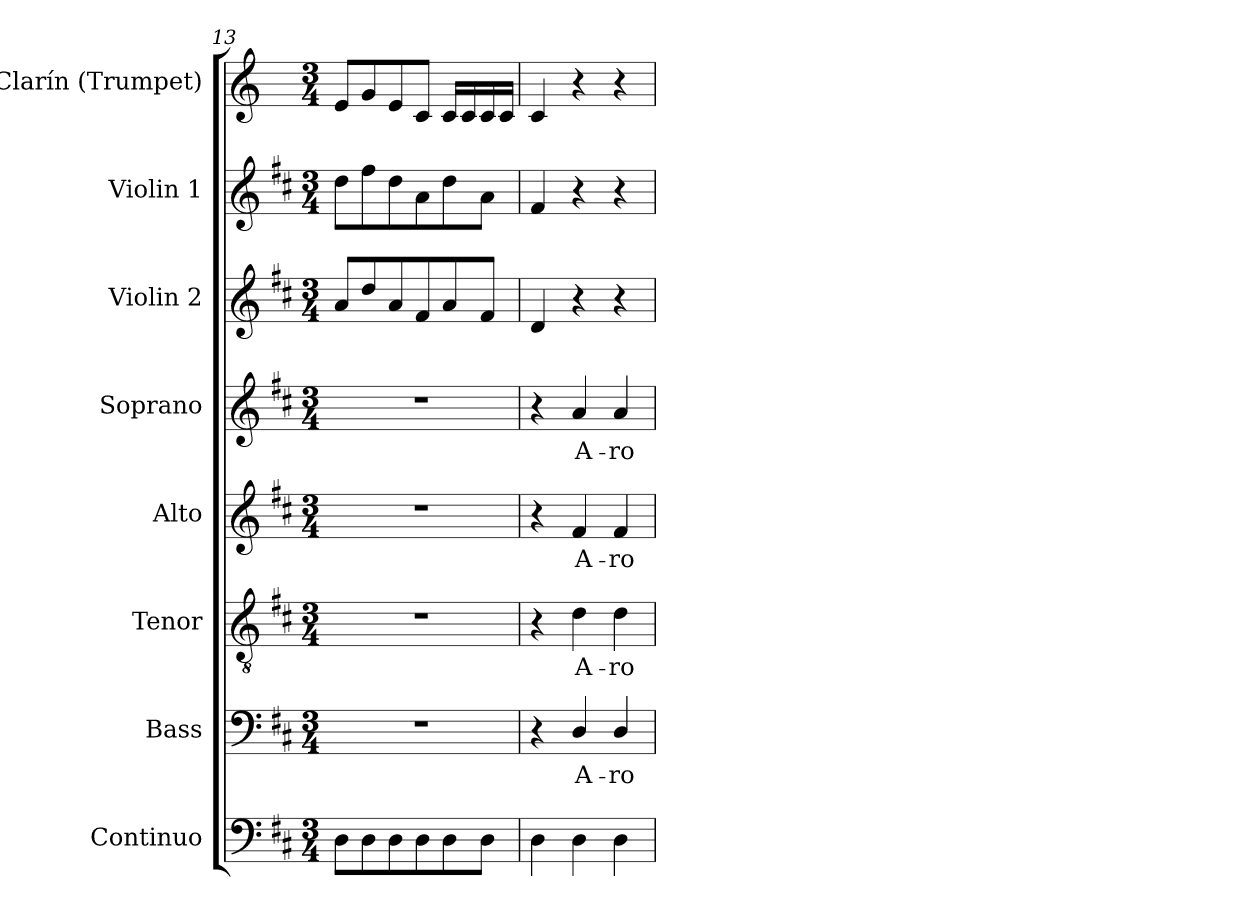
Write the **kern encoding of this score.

**kern	**kern	**text	**kern	**text	**kern	**text	**kern	**text	**kern	**kern	**kern
*part8	*part7	*part7	*part6	*part6	*part5	*part5	*part4	*part4	*part3	*part2	*part1
*staff8	*staff7	*staff7	*staff6	*staff6	*staff5	*staff5	*staff4	*staff4	*staff3	*staff2	*staff1
*I"Continuo	*I"Bass	*	*I"Tenor	*	*I"Alto	*	*I"Soprano	*	*I"Violin 2	*I"Violin 1	*I"Clarín (Trumpet)
*I'Cont.	*I'B.	*	*I'T.	*	*I'A.	*	*I'S.	*	*I'Vln. 2	*I'Vln. 1	*I'Tpt.
*clefF4	*clefF4	*	*clefGv2	*	*clefG2	*	*clefG2	*	*clefG2	*clefG2	*clefG2
*	*	*	*ITrd7c12	*	*	*	*	*	*	*	*ITrd-1c-2
*k[f#c#]	*k[f#c#]	*	*k[f#c#]	*	*k[f#c#]	*	*k[f#c#]	*	*k[f#c#]	*k[f#c#]	*k[f#c#]
*D:	*D:	*	*D:	*	*D:	*	*D:	*	*D:	*D:	*D:
*M3/4	*M3/4	*	*M3/4	*	*M3/4	*	*M3/4	*	*M3/4	*M3/4	*M3/4
=13	=13	=13	=13	=13	=13	=13	=13	=13	=13	=13	=13
!	!LO:N:vis=1	!	!LO:N:vis=1	!	!LO:N:vis=1	!	!LO:N:vis=1	!	!	!	!
8Di\L	2.r	.	2.r	.	2.r	.	2.r	.	8ai/L	8ddi\L	8f#i/L
8Di\	.	.	.	.	.	.	.	.	8ddi/	8ff#i\	8ai/
8Di\	.	.	.	.	.	.	.	.	8ai/	8ddi\	8f#i/
8Di\	.	.	.	.	.	.	.	.	8f#i/	8ai\	8di/J
8Di\	.	.	.	.	.	.	.	.	8ai/	8ddi\	16di/LL
.	.	.	.	.	.	.	.	.	.	.	16di/
8Di\J	.	.	.	.	.	.	.	.	8f#i/J	8ai\J	16di/
.	.	.	.	.	.	.	.	.	.	.	16di/JJ
!!LO:PB:g=z
=14	=14	=14	=14	=14	=14	=14	=14	=14	=14	=14	=14
4Di\	4r	.	4r	.	4r	.	4r	.	4di/	4f#i/	4di/
!	!	!LO:LY:b:color=#000000	!	!	!	!	!	!	!	!	!
!	!	!	!	!LO:LY:b:color=#000000	!	!	!	!	!	!	!
!	!	!	!	!	!	!LO:LY:b:color=#000000	!	!	!	!	!
!	!	!	!	!	!	!	!	!LO:LY:b:color=#000000	!	!	!
4Di\	4Di/	A-	4Di\	A-	4f#i/	A-	4ai/	A-	4r	4r	4r
!	!	!LO:LY:b:color=#000000	!	!	!	!	!	!	!	!	!
!	!	!	!	!LO:LY:b:color=#000000	!	!	!	!	!	!	!
!	!	!	!	!	!	!LO:LY:b:color=#000000	!	!	!	!	!
!	!	!	!	!	!	!	!	!LO:LY:b:color=#000000	!	!	!
4Di\	4Di/	-ro-	4Di\	-ro-	4f#i/	-ro-	4ai/	-ro-	4r	4r	4r
=	=	=	=	=	=	=	=	=	=	=	=
*-	*-	*-	*-	*-	*-	*-	*-	*-	*-	*-	*-
